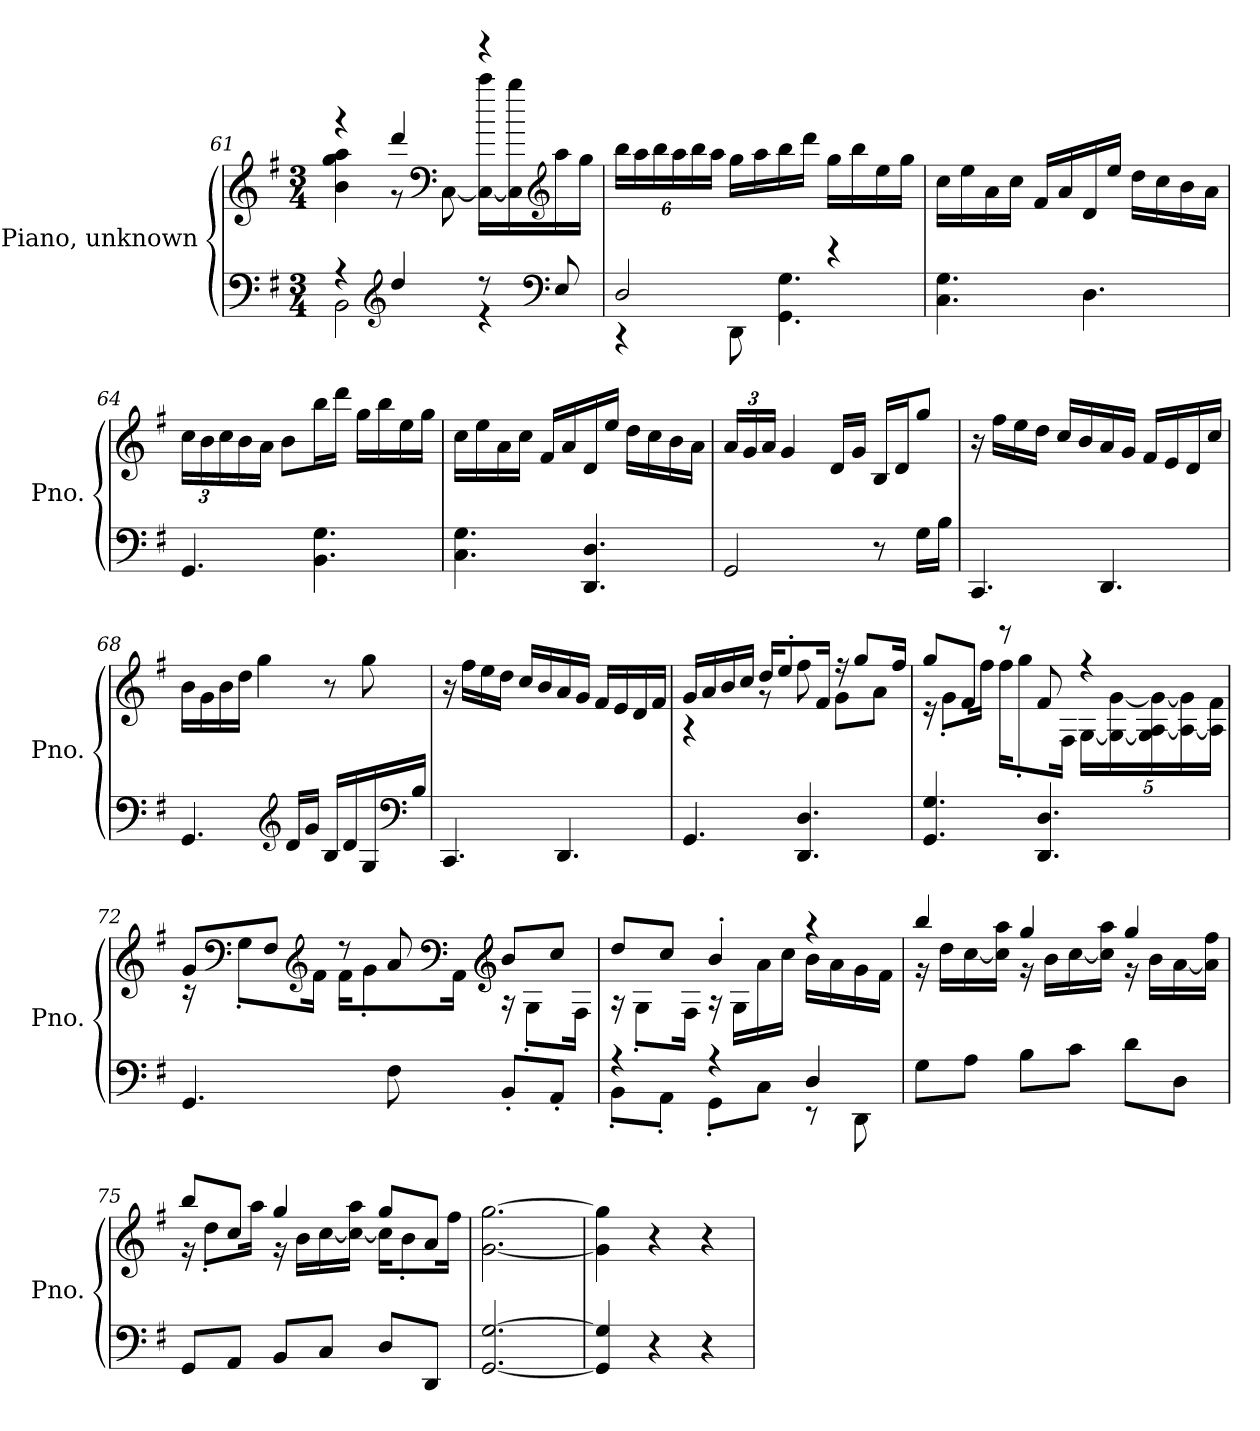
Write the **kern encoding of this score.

**kern	**kern
*part1	*part1
*staff2	*staff1
*I"Piano, unknown	*
*I'Pno.	*
*clefF4	*clefG2
*k[f#]	*k[f#]
*M3/4	*M3/4
=61	=61
*^	*^
4r	2BB\	4r	4b\ 4gg\ 4aa\
*clefG2	*	*	*
4dd/	.	4ddd/	8r
*	*	*clefF4	*
.	.	.	[8C\
8r	4r	4r	16C\_ 16ccc\LL
.	.	.	16C\] 16bb\
*clefF4	*	*clefG2	*
8E/	.	.	16aa\
.	.	.	16gg\JJ
*	*	*v	*v
!!LO:LB:g=z
=62	=62	=62
*	*	*Xbrackettup
2D/	4r	24bb\LL
.	.	24aa\
.	.	24bb\
.	.	24aa\
.	.	24bb\
.	.	24aa\JJ
.	8DD\	16gg\LL
.	.	16aa\
.	4.GG\ 4.G\	16bb\
.	.	16ddd\JJ
4r	.	16gg\LL
.	.	16bb\
.	.	16ee\
.	.	16gg\JJ
*v	*v	*
=63	=63
4.C\ 4.G\	16cc\LL
.	16ee\
.	16a\
.	16cc\JJ
.	16f#/LL
.	16a/
4.D\	16d/
.	16ee/JJ
.	16dd\LL
.	16cc\
.	16b\
.	16a\JJ
=64	=64
4.GG/	24cc\LL
.	24b\
.	24cc\
.	16b\
.	16a\JJ
.	8b\L
4.BB\ 4.G\	16bb\L
.	16ddd\JJ
.	16gg\LL
.	16bb\
.	16ee\
.	16gg\JJ
!!LO:LB:g=z
=65	=65
4.C\ 4.G\	16cc\LL
.	16ee\
.	16a\
.	16cc\JJ
.	16f#/LL
.	16a/
4.DD/ 4.D/	16d/
.	16ee/JJ
.	16dd\LL
.	16cc\
.	16b\
.	16a\JJ
=66	=66
2GG/	24a/LL
.	24g/
.	24a/JJ
.	4g/
.	16d/LL
.	16g/JJ
8r	16B/LL
.	16d/J
16G\LL	8gg/J
16B\JJ	.
=67	=67
4.CC/	16r
.	16ff#\LL
.	16ee\
.	16dd\JJ
.	16cc/LL
.	16b/
4.DD/	16a/
.	16g/JJ
.	16f#/LL
.	16e/
.	16d/
.	16cc/JJ
!!LO:LB:g=z
=68	=68
4.GG/	16b\LL
.	16g\
.	16b\
.	16dd\JJ
.	4gg\
*clefG2	*
16d/LL	.
16g/JJ	.
16B/LL	8r
16d/	.
16G/	8gg\
*clefF4	*
16B/JJ	.
=69	=69
4.CC/	16r
.	16ff#\LL
.	16ee\
.	16dd\JJ
.	16cc/LL
.	16b/
4.DD/	16a/
.	16g/JJ
.	16f#/LL
.	16e/
.	16d/
.	16f#/JJ
=70	=70
*	*^
4.GG/	16g/LL	4r
.	16a/	.
.	16b/	.
.	16cc/JJ	.
.	16dd/KL	8r
.	8ee'/	.
4.DD/ 4.D/	.	8ff#\
.	16f#/Jk	.
.	16r	8g\L
.	8gg/L	.
.	.	8a\J
.	16ff#/Jk	.
!!LO:PB:g=z	!!
=71	=71	=71
4.GG/ 4.G/	8gg/L	16r
.	.	8g'\L
.	8f#/J	.
.	.	16ff#\Jk
.	8r	16ff#\KL
.	.	8gg'\
4.DD/ 4.D/	8f#/	.
.	.	16F#\Jk
.	4r	[20G\LL
.	.	20G\_ [20g\
.	.	20G\] [20A\ 20g\_
.	.	20A\_ 20g\]
.	.	20A\] 20f#\JJ
=72	=72	=72
4.GG/	8g/L	16r
*	*clefF4	*
.	.	8G'\L
.	8F#/J	.
*	*clefG2	*
.	.	16f#\Jk
.	8r	16f#\KL
.	.	8g'\
8F#\	8a/	.
*	*clefF4	*
.	.	16AA\Jk
*	*clefG2	*
8BB'/L	8b/L	16r
.	.	8G'\L
8AA'/J	8cc/J	.
.	.	16F#\Jk
!!LO:LB:g=z	!!
=73	=73	=73
*^	*	*
4r	8BB'\L	8dd/L	16r
.	.	.	8G'\L
.	8AA'\J	8cc/J	.
.	.	.	16F#\Jk
4r	8GG'\L	4b'/	16r
.	.	.	16G\LL
.	8C\J	.	16a\
.	.	.	16cc\JJ
4D/	8r	4r	16b\LL
.	.	.	16a\
.	8DD\	.	16g\
.	.	.	16f#\JJ
*v	*v	*	*
=74	=74	=74
8G\L	4bb/	16r
.	.	16dd\LL
8A\J	.	[16cc\
.	.	16cc\] 16aa\JJ
8B\L	4gg/	16r
.	.	16b\LL
8c\J	.	[16cc\
.	.	16cc\] 16aa\JJ
8d\L	4gg/	16r
.	.	16b\LL
8D\J	.	[16a\
.	.	16a\] 16ff#\JJ
=75	=75	=75
8GG/L	8bb/L	16r
.	.	8dd'\L
8AA/J	8cc/J	.
.	.	16aa\Jk
8BB/L	4gg/	16r
.	.	16b\LL
8C/J	.	[16cc\
.	.	16cc\_ 16aa\JJ
8D/L	8gg/L	16cc\KL]
.	.	8b'\
8DD/J	8a/J	.
.	.	16ff#\Jk
*	*v	*v
=76	=76
[2.GG/ [2.G/	[2.g\ [2.gg\
!!LO:LB:g=z
=77	=77
4GG/] 4G/]	4g\] 4gg\]
4r	4r
4r	4r
=	=
*-	*-
